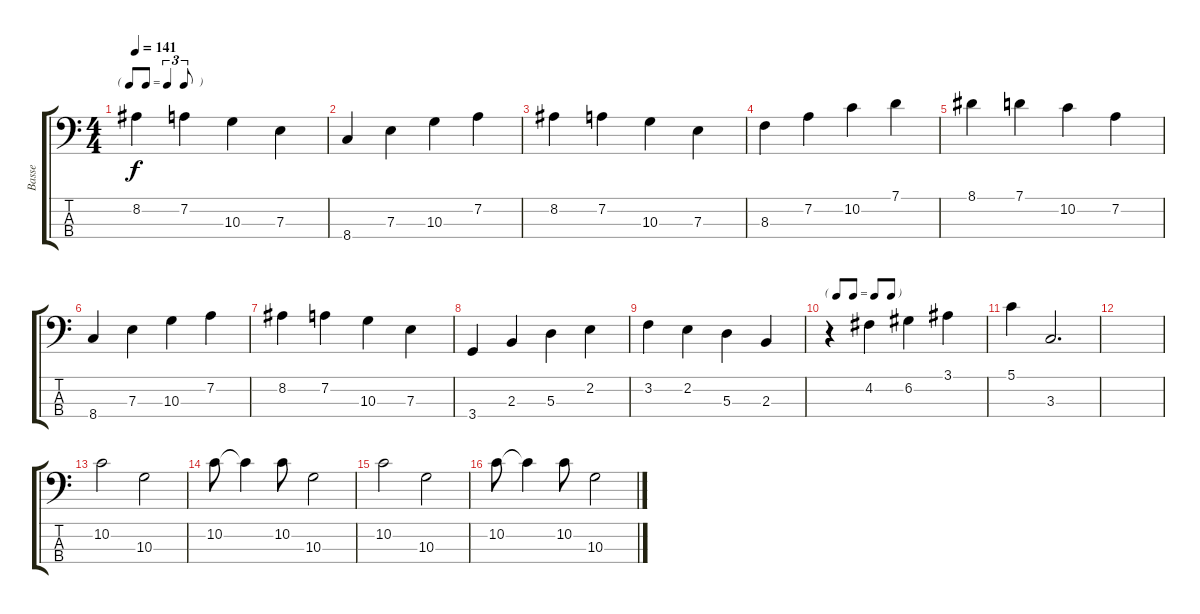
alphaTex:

\track ("Basse" "Basse") {instrument electricbassfinger}
\staff {score tabs}
\tuning (G2 D2 A1 E1) {hide}
\ts (4 4)
\tf triplet8th
\tempo 141
\clef f4
\ks c
8.2.4{dy f} 7.2.4 10.3.4 7.3.4 |
8.4.4 7.3.4 10.3.4 7.2.4 |
8.2.4 7.2.4 10.3.4 7.3.4 |
8.3.4 7.2.4 10.2.4 7.1.4 |
8.1.4 7.1.4 10.2.4 7.2.4 |
8.4.4 7.3.4 10.3.4 7.2.4 |
8.2.4 7.2.4 10.3.4 7.3.4 |
3.4.4 2.3.4 5.3.4 2.2.4 |
3.2.4 2.2.4 5.3.4 2.3.4 |
\tf none
r.4 4.2.4 6.2.4 3.1.4 |
5.1.4 3.3.2{d} |
|
10.2.2 10.3.2 |
10.2.8 10.2{t}.4 10.2.8 10.3.2 |
10.2.2 10.3.2 |
10.2.8 10.2{t}.4 10.2.8 10.3.2
